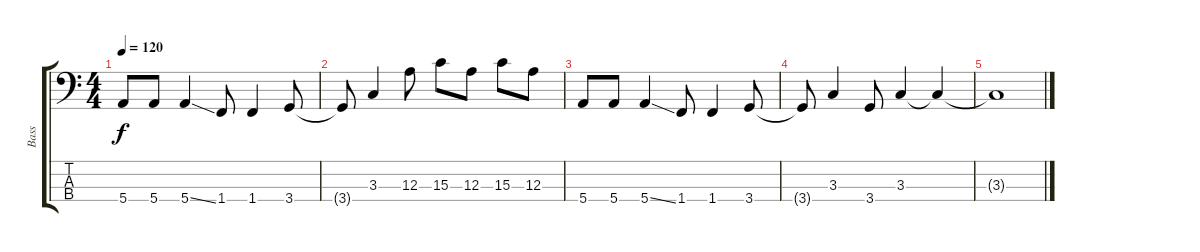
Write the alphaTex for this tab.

\track ("Bass" "Bass") {instrument electricbassfinger}
\staff {score tabs}
\tuning (G2 D2 A1 E1) {hide}
\ts (4 4)
\tempo 120
\clef f4
\ks c
5.4.8{dy f} 5.4.8 5.4{ss}.4 1.4.8 1.4.4 3.4.8 |
3.4{t}.8 3.3.4 12.3.8 15.3.8 12.3.8 15.3.8 12.3.8 |
5.4.8 5.4.8 5.4{ss}.4 1.4.8 1.4.4 3.4.8 |
3.4{t}.8 3.3.4 3.4.8 3.3.4 3.3{t}.4 |
3.3{t}.1
